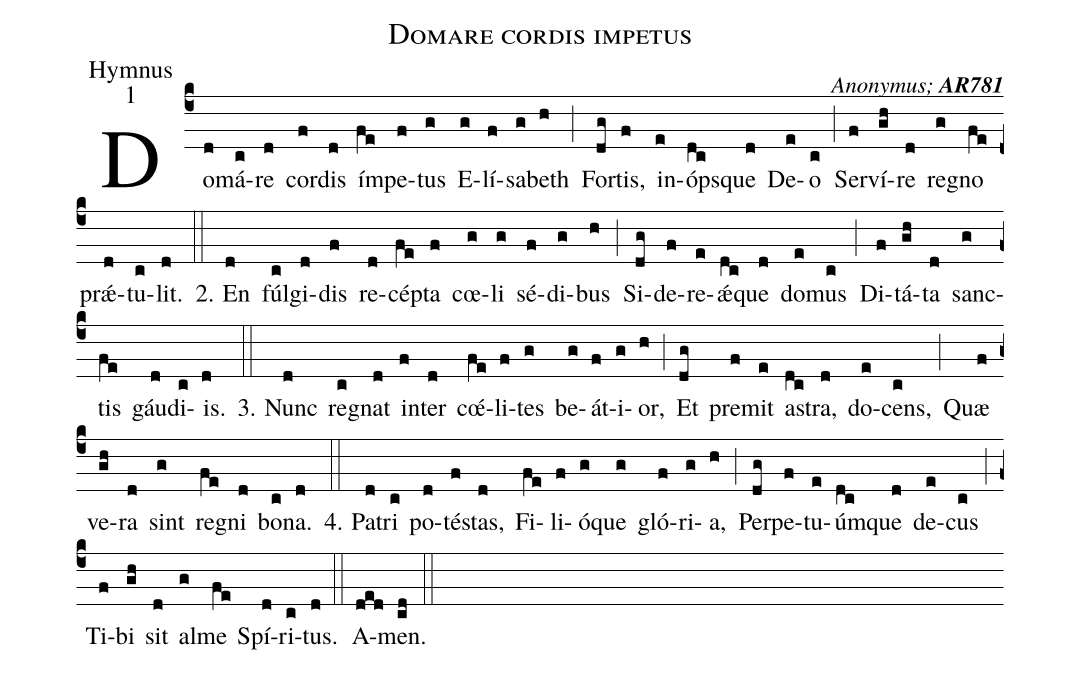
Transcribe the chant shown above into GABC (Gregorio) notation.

name:Domare cordis impetus;
office-part:Hymnus;
mode:1;
commentary:{\itshape\mdseries  Anonymus;\/} {\bfseries AR781};
%%
(c4) Do(d)má(c)re(d) cor(f)dis(d) ím(fe)pe(f)tus(g) E(g)lí(f)sa(g)beth(h) (;)
For(dg)tis,(f) in(e)óps(dc)que(d) De(e)o(c) (;)
Ser(f)ví(gh)re(d) re(g)gno(fe) prǽ(d)tu(c)lit.(d) (::)


2. En(d) fúl(c)gi(d)dis(f) re(d)cé(fe)pta(f) cœ(g)li(g) sé(f)di(g)bus(h) (;)
Si(dg)de(f)re(e)ǽ(dc)que(d) do(e)mus(c) (;)
Di(f)tá(gh)ta(d) sanc(g)tis(fe) gáu(d)di(c)is.(d) (::)

3. Nunc(d) re(c)gnat(d) in(f)ter(d) cœ́(fe)li(f)tes(g) be(g)át(f)i(g)or,(h) (;)
Et(dg) pre(f)mit(e) a(dc)stra,(d) do(e)cens,(c) (;)
Quæ(f) ve(gh)ra(d) sint(g) re(fe)gni(d) bo(c)na.(d) (::)

4. Pa(d)tri(c) po(d)té(f)stas,(d) Fi(fe)li(f)ó(g)que(g) gló(f)ri(g)a,(h) (;)
Per(dg)pe(f)tu(e)úm(dc)que(d) de(e)cus(c) (;)
Ti(f)bi(gh) sit(d) al(g)me(fe) Spí(d)ri(c)tus.(d) (::)
A(ded)men.(cd) (::)
